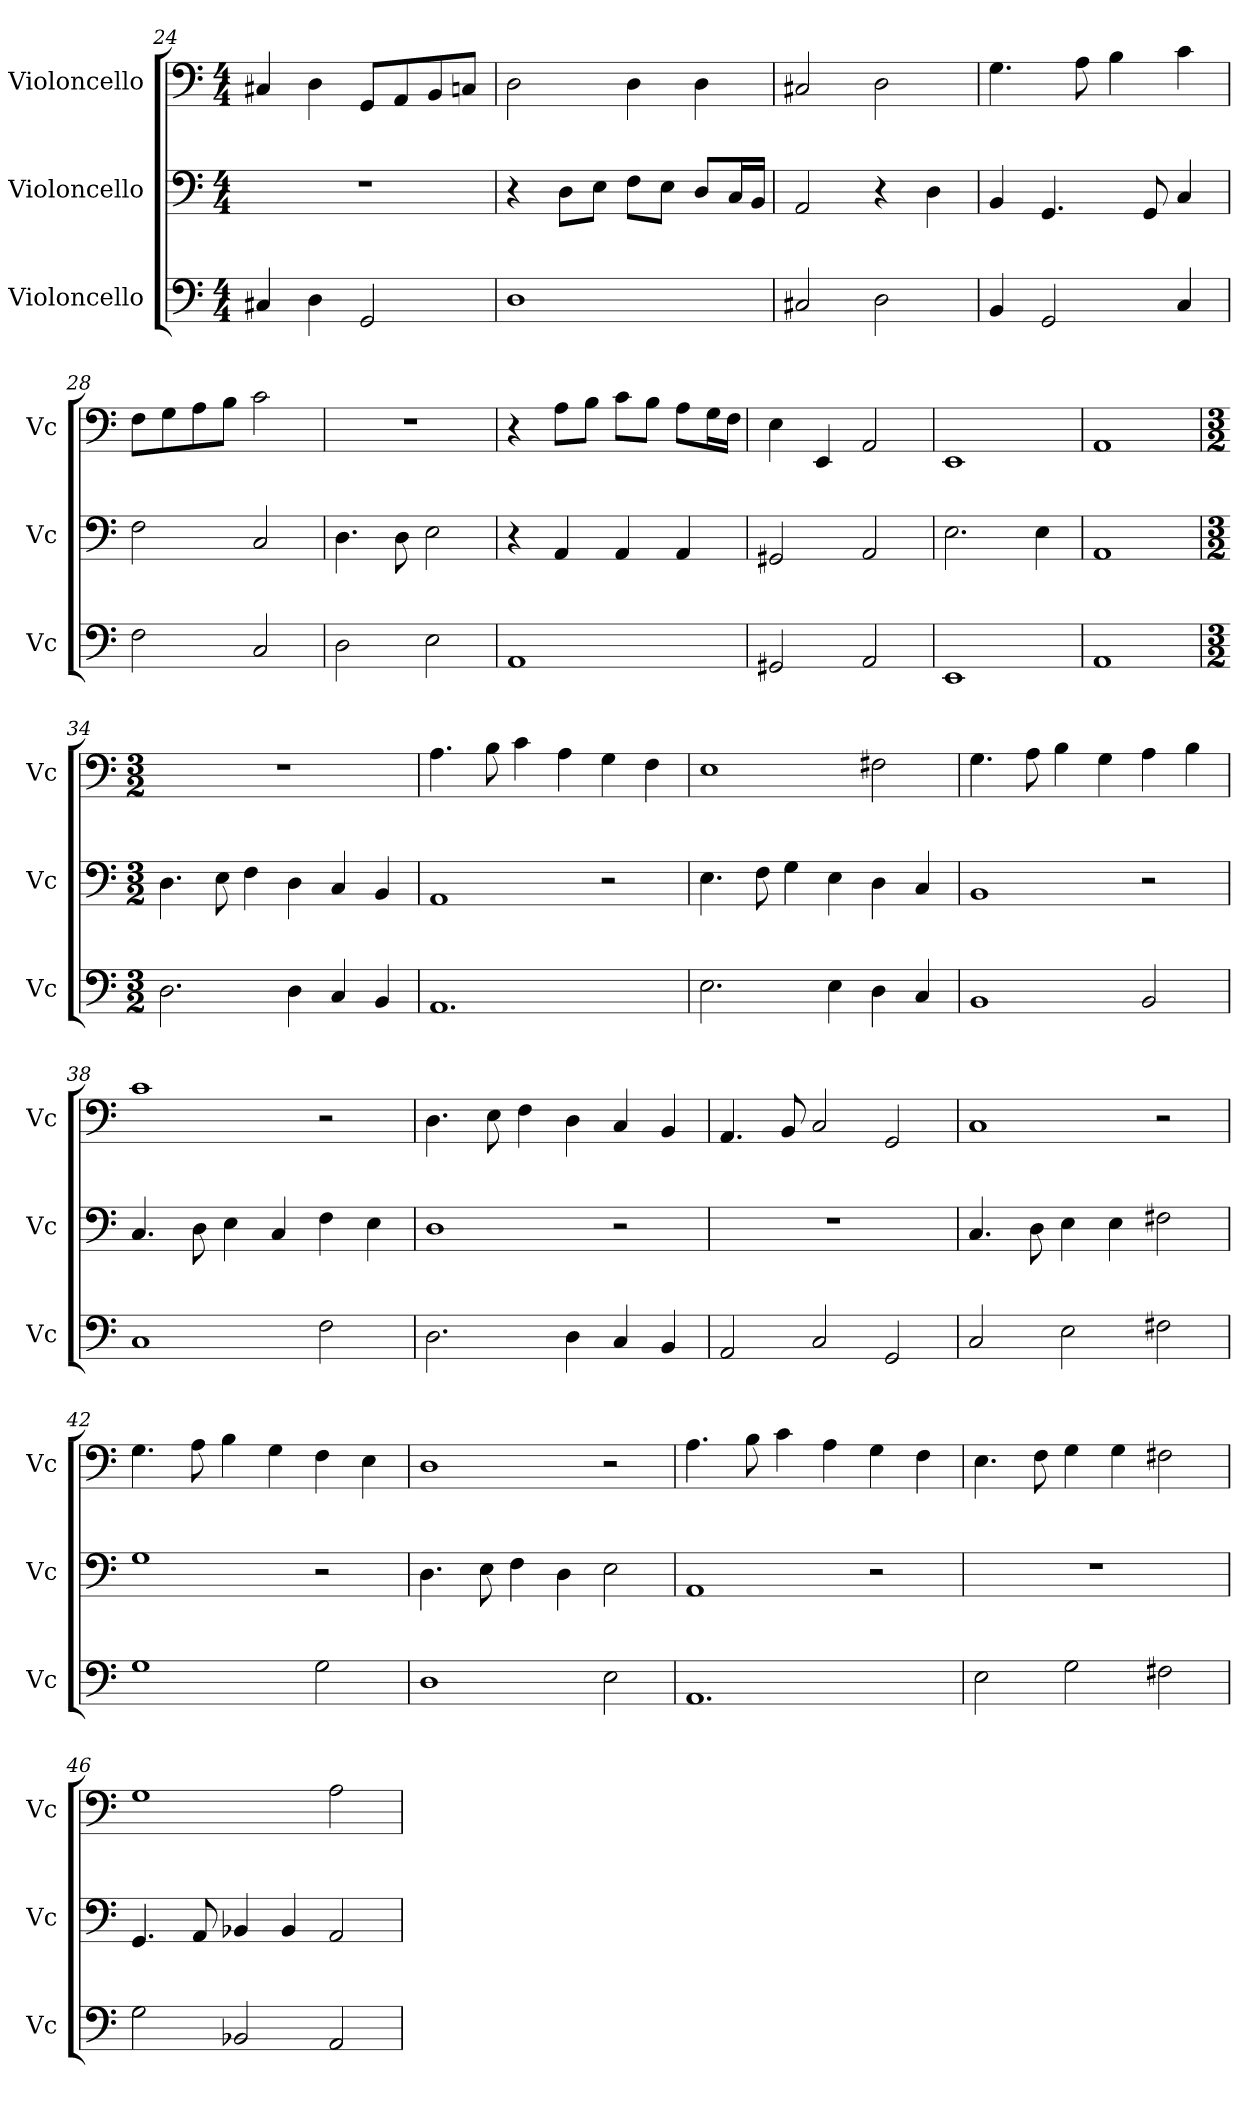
**kern	**kern	**kern
*part3	*part2	*part1
*staff3	*staff2	*staff1
*I"Violoncello	*I"Violoncello	*I"Violoncello
*I'Vc	*I'Vc	*I'Vc
*clefF4	*clefF4	*clefF4
*k[]	*k[]	*k[]
*M4/4	*M4/4	*M4/4
=24	=24	=24
4C#X/	1r	4C#X/
4D\	.	4D\
2GG/	.	8GG/L
.	.	8AA/
.	.	8BB/
.	.	8Cn/J
=25	=25	=25
1D	4r	2D\
.	8D\L	.
.	8E\J	.
.	8F\L	4D\
.	8E\J	.
.	8D/L	4D\
.	16C/L	.
.	16BB/JJ	.
=26	=26	=26
2C#X/	2AA/	2C#X/
2D\	4r	2D\
.	4D\	.
=27	=27	=27
4BB/	4BB/	4.G\
2GG/	4.GG/	.
.	.	8A\
.	.	4B\
.	8GG/	.
4C/	4C/	4c\
=28	=28	=28
2F\	2F\	8F\L
.	.	8G\
.	.	8A\
.	.	8B\J
2C/	2C/	2c\
=29	=29	=29
2D\	4.D\	1r
.	8D\	.
2E\	2E\	.
=30	=30	=30
1AA	4r	4r
.	4AA/	8A\L
.	.	8B\J
.	4AA/	8c\L
.	.	8B\J
.	4AA/	8A\L
.	.	16G\L
.	.	16F\JJ
=31	=31	=31
2GG#X/	2GG#X/	4E\
.	.	4EE/
2AA/	2AA/	2AA/
=32	=32	=32
1EE	2.E\	1EE
.	4E\	.
=33	=33	=33
1AA	1AA	1AA
=34	=34	=34
*M3/2	*M3/2	*M3/2
2.D\	4.D\	1.r
.	8E\	.
.	4F\	.
4D\	4D\	.
4C/	4C/	.
4BB/	4BB/	.
=35	=35	=35
1.AA	1AA	4.A\
.	.	8B\
.	.	4c\
.	.	4A\
.	2r	4G\
.	.	4F\
=36	=36	=36
2.E\	4.E\	1E
.	8F\	.
.	4G\	.
4E\	4E\	.
4D\	4D\	2F#X\
4C/	4C/	.
=37	=37	=37
1BB	1BB	4.G\
.	.	8A\
.	.	4B\
.	.	4G\
2BB/	2r	4A\
.	.	4B\
=38	=38	=38
1C	4.C/	1c
.	8D\	.
.	4E\	.
.	4C/	.
2F\	4F\	2r
.	4E\	.
=39	=39	=39
2.D\	1D	4.D\
.	.	8E\
.	.	4F\
4D\	.	4D\
4C/	2r	4C/
4BB/	.	4BB/
=40	=40	=40
2AA/	1.r	4.AA/
.	.	8BB/
2C/	.	2C/
2GG/	.	2GG/
=41	=41	=41
2C/	4.C/	1C
.	8D\	.
2E\	4E\	.
.	4E\	.
2F#X\	2F#X\	2r
=42	=42	=42
1G	1G	4.G\
.	.	8A\
.	.	4B\
.	.	4G\
2G\	2r	4F\
.	.	4E\
=43	=43	=43
1D	4.D\	1D
.	8E\	.
.	4F\	.
.	4D\	.
2E\	2E\	2r
=44	=44	=44
1.AA	1AA	4.A\
.	.	8B\
.	.	4c\
.	.	4A\
.	2r	4G\
.	.	4F\
=45	=45	=45
2E\	1.r	4.E\
.	.	8F\
2G\	.	4G\
.	.	4G\
2F#X\	.	2F#X\
=46	=46	=46
2G\	4.GG/	1G
.	8AA/	.
2BB-X/	4BB-X/	.
.	4BB-/	.
2AA/	2AA/	2A\
=	=	=
*-	*-	*-
